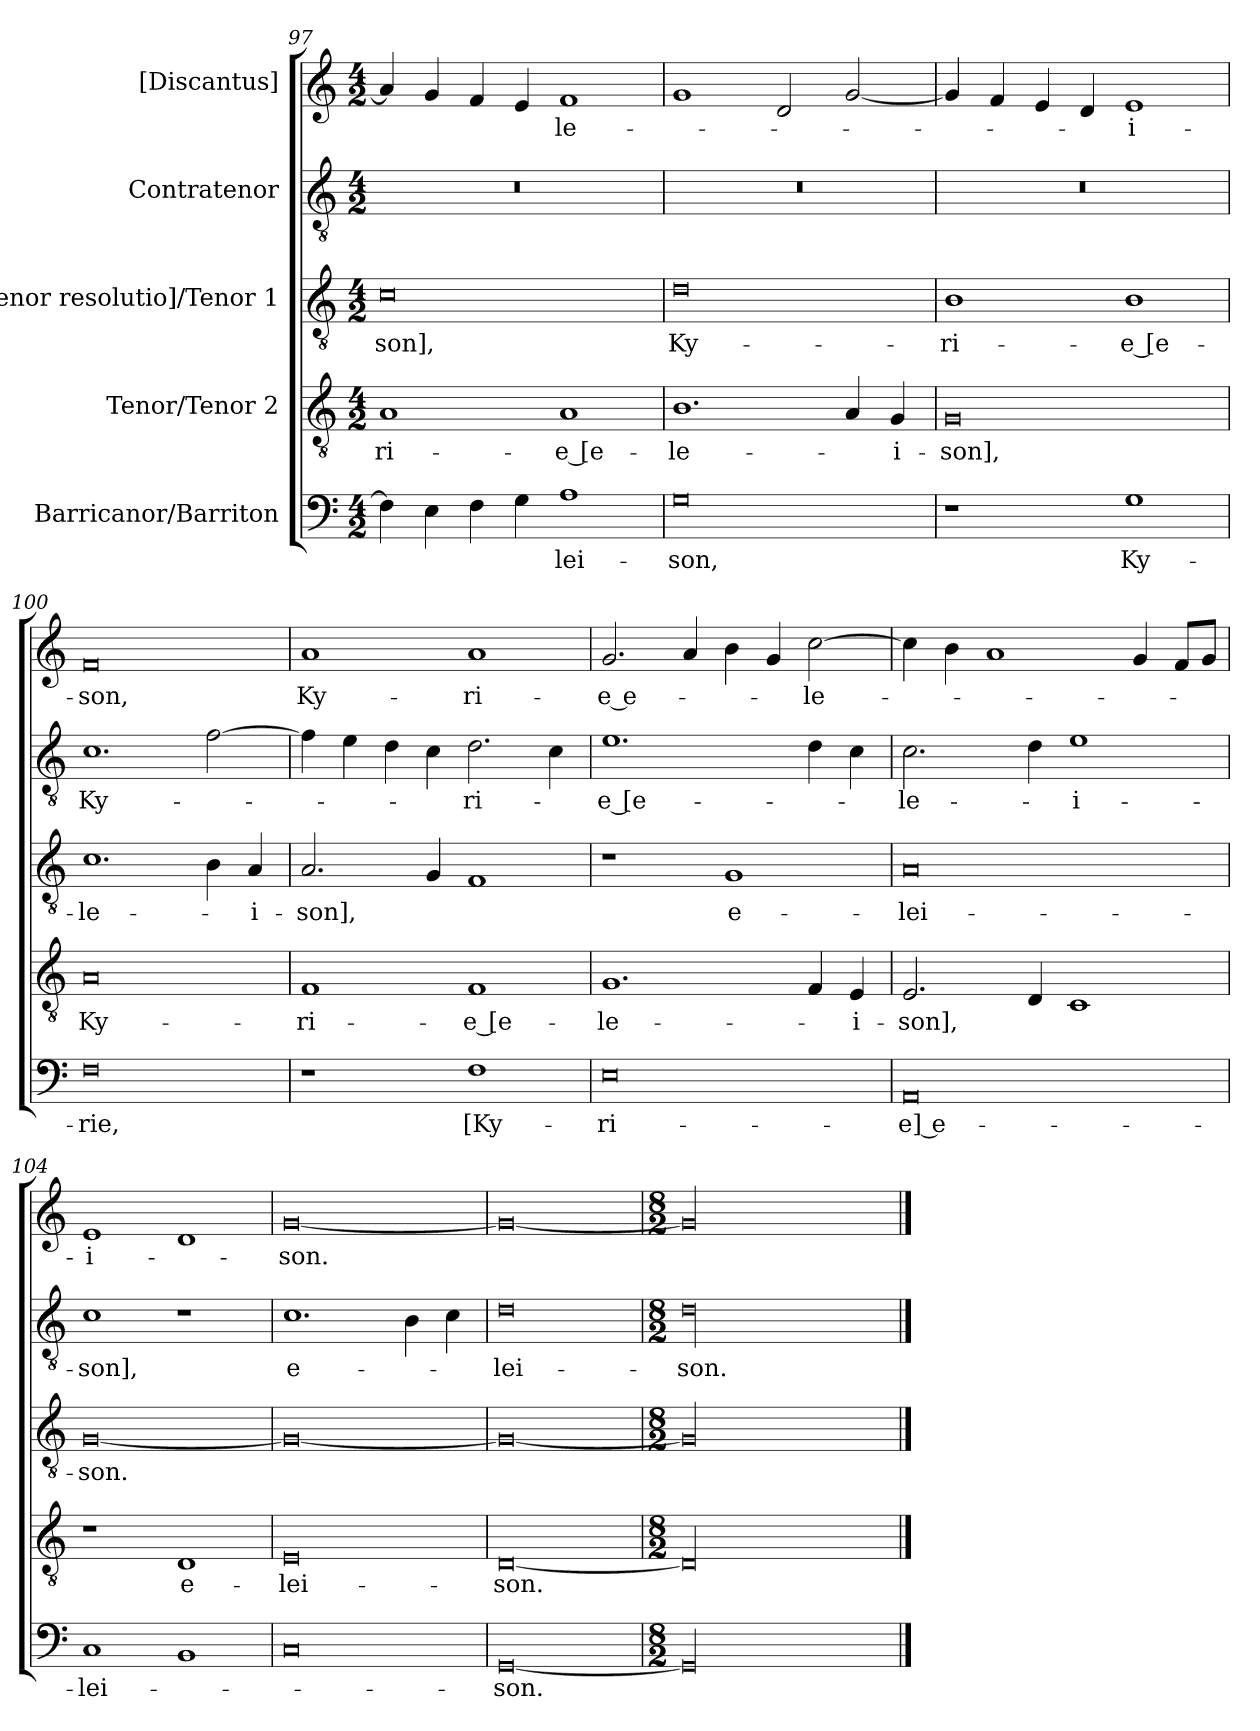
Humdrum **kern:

**kern	**text	**kern	**text	**kern	**text	**kern	**text	**kern	**text
*part5	*part5	*part4	*part4	*part3	*part3	*part2	*part2	*part1	*part1
*staff5	*staff5	*staff4	*staff4	*staff3	*staff3	*staff2	*staff2	*staff1	*staff1
*I"Barricanor/Barriton	*	*I"Tenor/Tenor 2	*	*I"[Tenor resolutio]/Tenor 1	*	*I"Contratenor	*	*I"[Discantus]	*
*clefF4	*	*clefGv2	*	*clefGv2	*	*clefGv2	*	*clefG2	*
*k[]	*	*k[]	*	*k[]	*	*k[]	*	*k[]	*
*M4/2	*	*M4/2	*	*M4/2	*	*M4/2	*	*M4/2	*
=97	=97	=97	=97	=97	=97	=97	=97	=97	=97
4F\]	.	1A/	-ri-	0c\	-son],	0r	.	4a/]	.
4E\	.	.	.	.	.	.	.	4g/	.
4F\	.	.	.	.	.	.	.	4f/	.
4G\	.	.	.	.	.	.	.	4e/	.
1A\	-lei-	1A/	-e [e-	.	.	.	.	1f/	-le-
=98	=98	=98	=98	=98	=98	=98	=98	=98	=98
0G\	-son,	1.B\	-le-	0d\	Ky-	0r	.	1g/	.
.	.	.	.	.	.	.	.	2d/	.
.	.	4A/	.	.	.	.	.	[2g/	.
.	.	4G/	-i-	.	.	.	.	.	.
=99	=99	=99	=99	=99	=99	=99	=99	=99	=99
1r	.	0G/	-son],	1B\	-ri-	0r	.	4g/]	.
.	.	.	.	.	.	.	.	4f/	.
.	.	.	.	.	.	.	.	4e/	.
.	.	.	.	.	.	.	.	4d/	.
1G\	Ky-	.	.	1B\	-e [e-	.	.	1e/	-i-
=100	=100	=100	=100	=100	=100	=100	=100	=100	=100
0F\	-rie,	0A/	Ky-	1.c\	-le-	1.c\	Ky-	0f/	-son,
.	.	.	.	4B\	.	[2f\	.	.	.
.	.	.	.	4A/	-i-	.	.	.	.
=101	=101	=101	=101	=101	=101	=101	=101	=101	=101
1r	.	1F/	-ri-	2.A/	-son],	4f\]	.	1a/	Ky-
.	.	.	.	.	.	4e\	.	.	.
.	.	.	.	.	.	4d\	.	.	.
.	.	.	.	4G/	.	4c\	.	.	.
1F\	[Ky-	1F/	-e [e-	1F/	.	2.d\	-ri-	1a/	-ri-
.	.	.	.	.	.	4c\	.	.	.
=102	=102	=102	=102	=102	=102	=102	=102	=102	=102
0E\	-ri-	1.G/	-le-	1r	.	1.e\	-e [e-	2.g/	-e e-
.	.	.	.	.	.	.	.	4a/	.
.	.	.	.	1G/	e-	.	.	4b\	.
.	.	.	.	.	.	.	.	4g/	.
.	.	4F/	.	.	.	4d\	.	[2cc\	-le-
.	.	4E/	-i-	.	.	4c\	.	.	.
=103	=103	=103	=103	=103	=103	=103	=103	=103	=103
0AA/	-e] e-	2.E/	-son],	0A/	-lei-	2.c\	-le-	4cc\]	.
.	.	.	.	.	.	.	.	4b\	.
.	.	.	.	.	.	.	.	1a/	.
.	.	4D/	.	.	.	4d\	.	.	.
.	.	1C/	.	.	.	1e\	-i-	.	.
.	.	.	.	.	.	.	.	4g/	.
.	.	.	.	.	.	.	.	8f/L	.
.	.	.	.	.	.	.	.	8g/J	.
=104	=104	=104	=104	=104	=104	=104	=104	=104	=104
1C/	-lei-	1r	.	[0G/	-son.	1c\	-son],	1e/	-i-
1BB/	.	1D/	e-	.	.	1r	.	1d/	.
=105	=105	=105	=105	=105	=105	=105	=105	=105	=105
0C/	.	0E/	-lei-	0G/_	.	1.c\	e-	[0g/	-son.
.	.	.	.	.	.	4B\	.	.	.
.	.	.	.	.	.	4c\	.	.	.
=106	=106	=106	=106	=106	=106	=106	=106	=106	=106
[0GG/	-son.	[0D/	-son.	0G/_	.	0d\	-lei-	0g/_	.
=107	=107	=107	=107	=107	=107	=107	=107	=107	=107
*M8/2	*	*M8/2	*	*M8/2	*	*M8/2	*	*M8/2	*
00GG/]	.	00D/]	.	00G/]	.	00d\	-son.	00g/]	.
==	==	==	==	==	==	==	==	==	==
*-	*-	*-	*-	*-	*-	*-	*-	*-	*-
